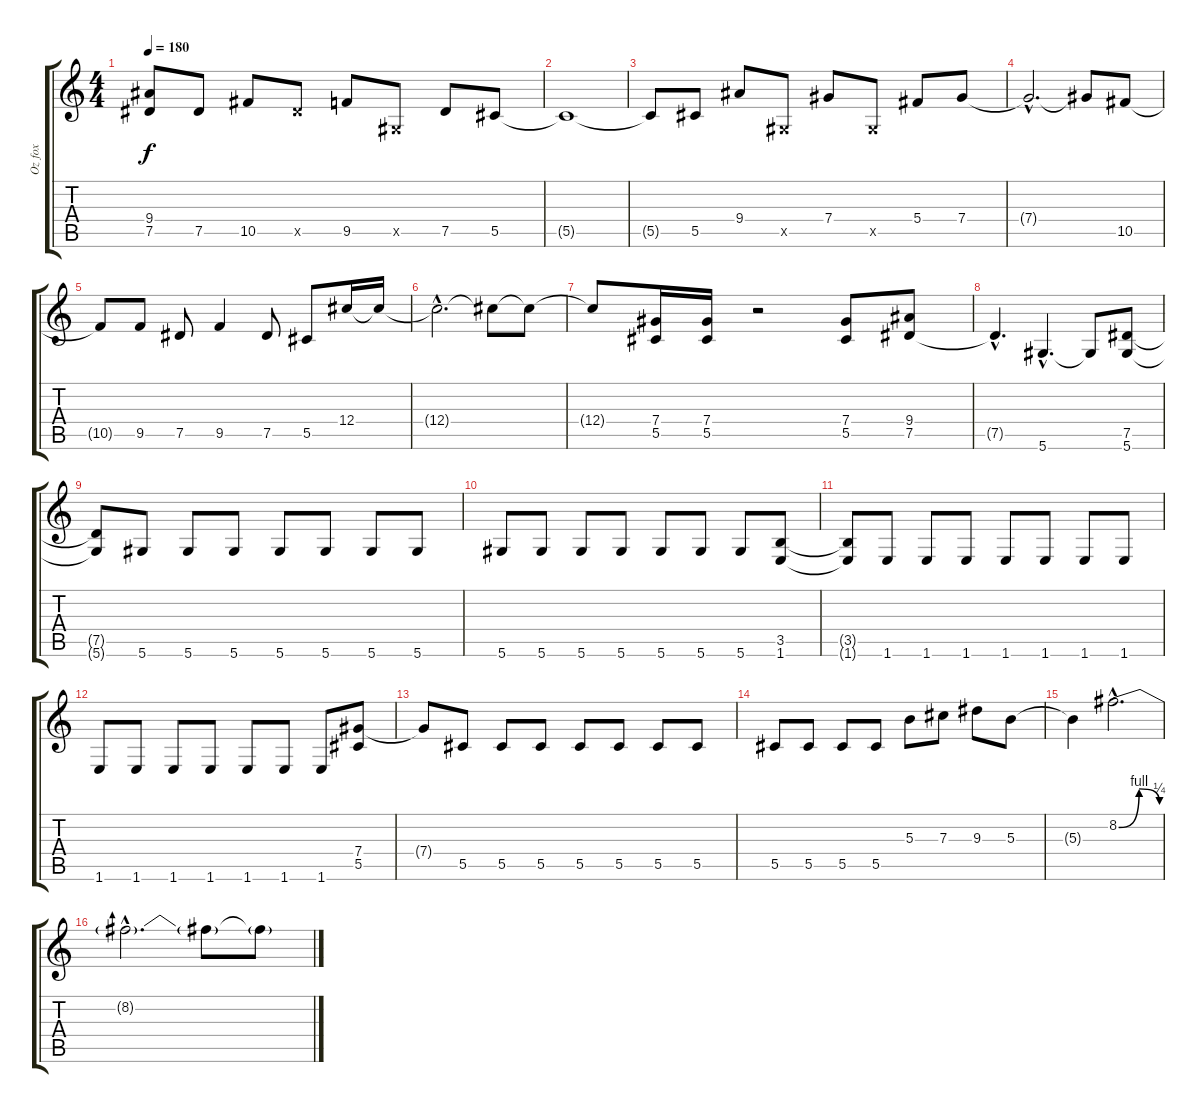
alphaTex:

\track ("Oz fox" "Oz fox") {instrument distortionguitar}
\staff {score tabs}
\tuning (Eb4 Bb3 Gb3 Db3 Ab2 Eb2) {hide}
\ts (4 4)
\tempo 180
\clef g2
\ks c
(9.4{t} 7.5{t}).8{dy f} 7.5.8 10.5.8 7.5{x}.8 9.5.8 0.5{x}.8 7.5.8 5.5.8 |
5.5{t}.1 |
5.5{t}.8 5.5.8 9.4.8 0.5{x}.8 7.4.8 0.5{x}.8 5.4.8 7.4.8 |
7.4{hac t}.2{d} 7.4{t}.8 10.5.8 |
10.5{t}.8 9.5.8 7.5.8 9.5.4 7.5.8 5.5.8 12.4.16 12.4{t}.16 |
12.4{hac t}.2{d} 12.4{t}.8 12.4{t}.8 |
12.4{t}.8 (7.4 5.5).16 (7.4 5.5).16 r.2 (7.4 5.5).8 (9.4 7.5).8 |
7.5{hac t}.4{d} 5.6{hac}.4{d} 5.6{t}.8 (7.5 5.6).8 |
(7.5{t} 5.6{t}).8 5.6.8 5.6.8 5.6.8 5.6.8 5.6.8 5.6.8 5.6.8 |
5.6.8 5.6.8 5.6.8 5.6.8 5.6.8 5.6.8 5.6.8 (3.5 1.6).8 |
(3.5{t} 1.6{t}).8 1.6.8 1.6.8 1.6.8 1.6.8 1.6.8 1.6.8 1.6.8 |
1.6.8 1.6.8 1.6.8 1.6.8 1.6.8 1.6.8 1.6.8 (7.4 5.5).8 |
7.4{t}.8 5.5.8 5.5.8 5.5.8 5.5.8 5.5.8 5.5.8 5.5.8 |
5.5.8 5.5.8 5.5.8 5.5.8 5.3.8 7.3.8 9.3.8 5.3.8 |
5.3{t}.4 8.2{be (bendrelease 0 0 10 4 30 4 60 1) hac}.2{d} |
8.2{hac t}.2{d} 8.2{t}.8 8.2{t}.8
